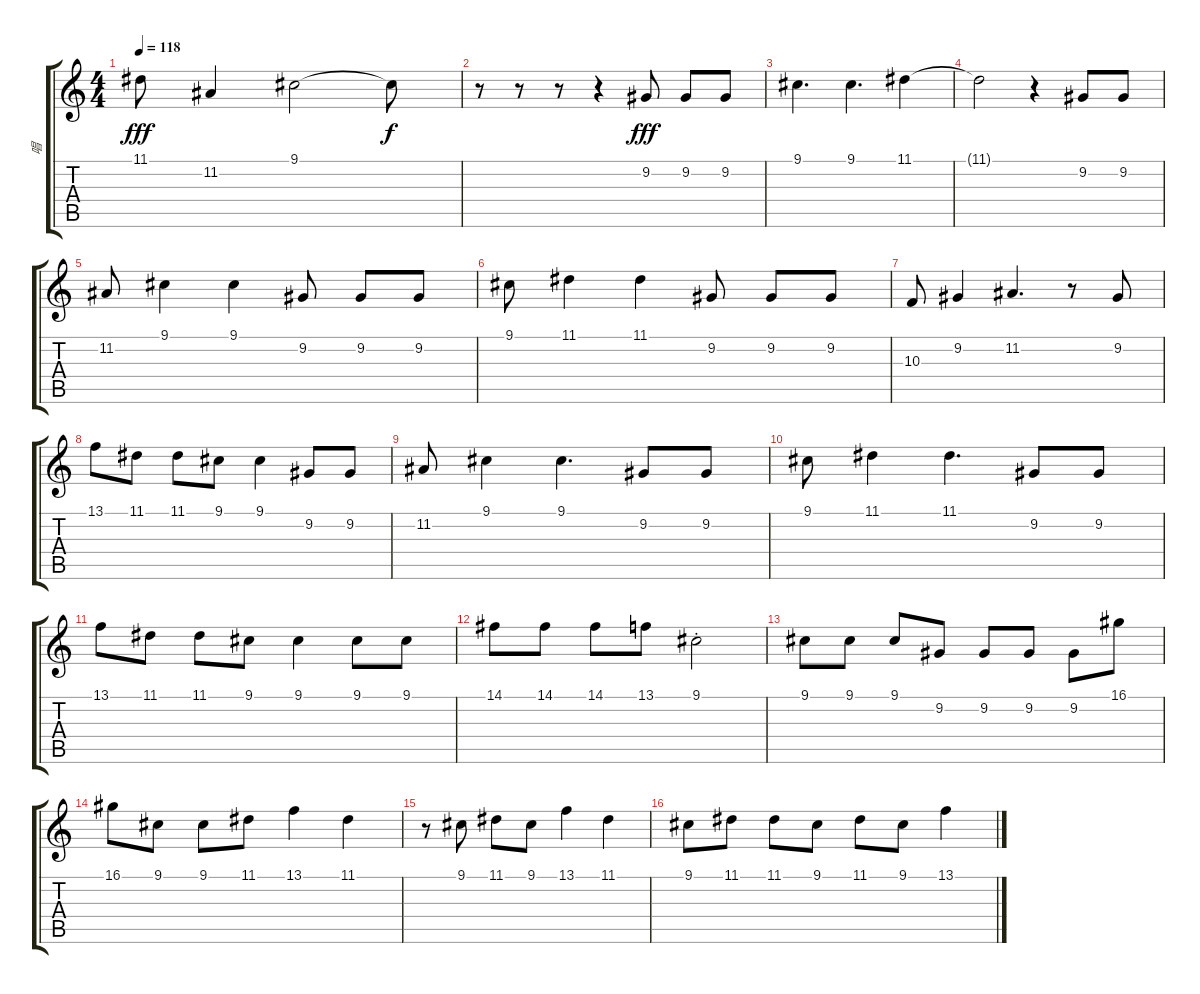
\track ("唱" "唱") {instrument acousticgrandpiano}
\staff {score tabs}
\tuning (E4 B3 G3 D3 A2 E2) {hide}
\ts (4 4)
\tempo 118
\clef g2
\ks c
11.1.8{dy fff} 11.2.4 9.1.2 9.1{t}.8{dy f} |
r.8 r.8 r.8 r.4 9.2.8{dy fff} 9.2.8 9.2.8 |
9.1.4{d} 9.1.4{d} 11.1.4 |
11.1{t}.2 r.4 9.2.8 9.2.8 |
11.2.8 9.1.4 9.1.4 9.2.8 9.2.8 9.2.8 |
9.1.8 11.1.4 11.1.4 9.2.8 9.2.8 9.2.8 |
10.3.8 9.2.4 11.2.4{d} r.8 9.2.8 |
13.1.8 11.1.8 11.1.8 9.1.8 9.1.4 9.2.8 9.2.8 |
11.2.8 9.1.4 9.1.4{d txt ""} 9.2.8 9.2.8 |
9.1.8 11.1.4 11.1.4{d} 9.2.8 9.2.8 |
13.1.8 11.1.8 11.1.8 9.1.8 9.1.4 9.1.8 9.1.8 |
14.1.8 14.1.8 14.1.8 13.1.8 9.1{st}.2 |
9.1.8 9.1.8 9.1.8 9.2.8 9.2.8 9.2.8 9.2.8 16.1.8 |
16.1.8 9.1.8 9.1.8 11.1.8 13.1.4 11.1.4 |
r.8 9.1.8 11.1.8 9.1.8 13.1.4 11.1.4 |
9.1.8 11.1.8 11.1.8 9.1.8 11.1.8 9.1.8 13.1.4
